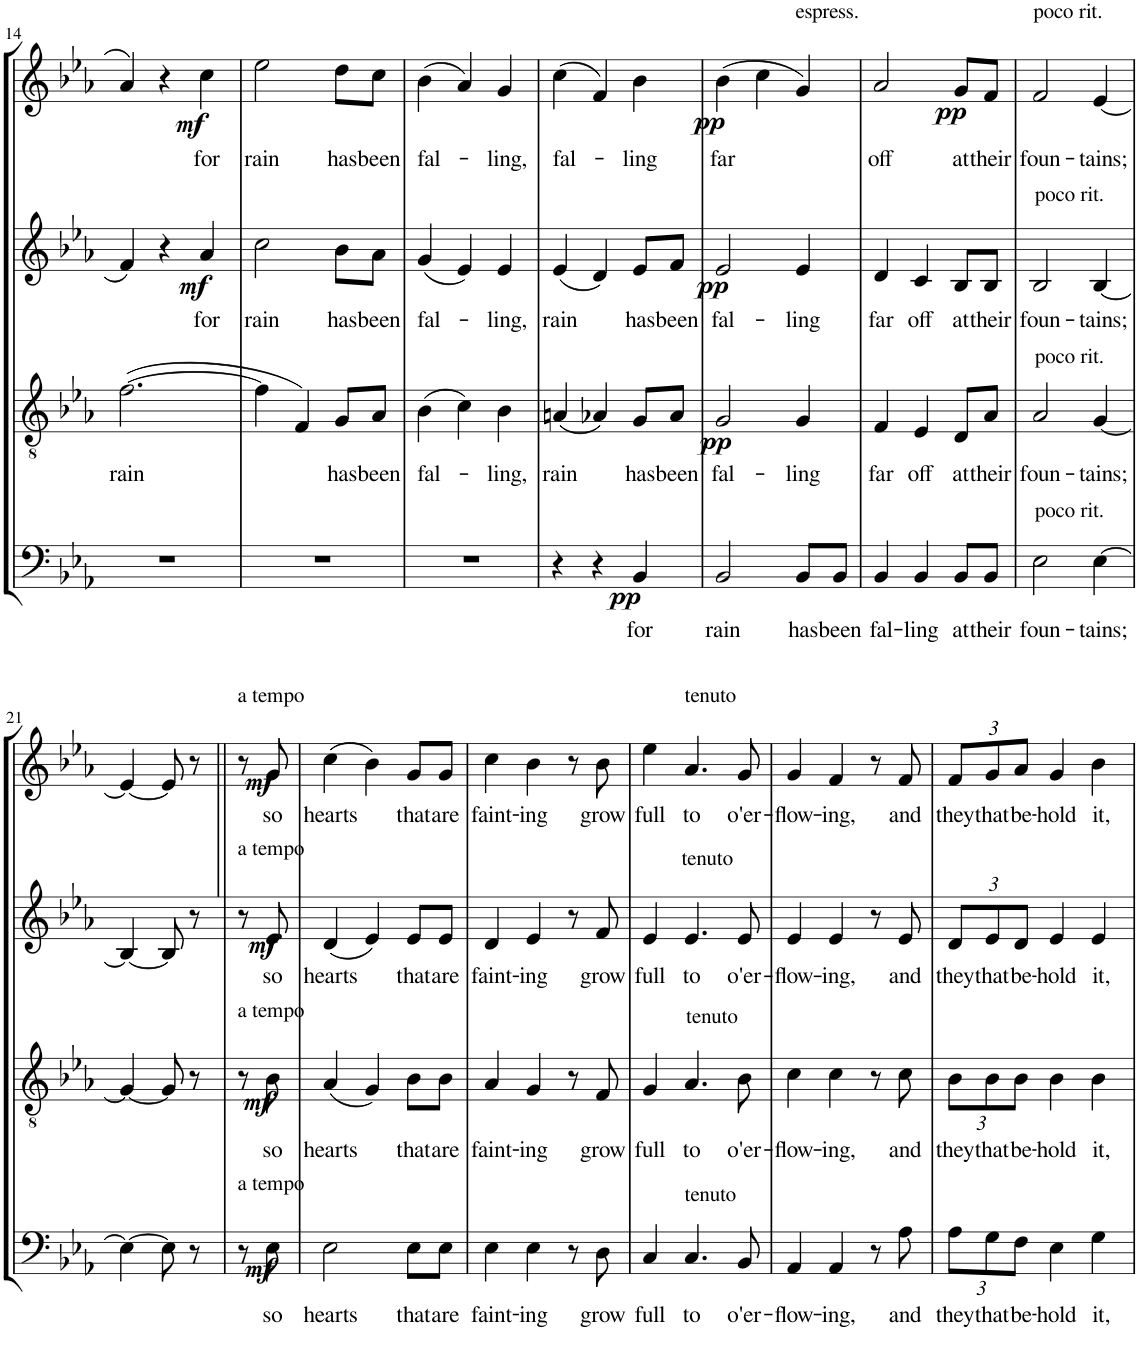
**kern	**text	**dynam	**kern	**text	**dynam	**kern	**text	**dynam	**kern	**text	**dynam
*part4	*part4	*part4	*part3	*part3	*part3	*part2	*part2	*part2	*part1	*part1	*part1
*staff4	*staff4	*staff4	*staff3	*staff3	*staff3	*staff2	*staff2	*staff2	*staff1	*staff1	*staff1
*I"Bassi	*	*	*I"Tenori	*	*	*I"Contralti	*	*	*I"Soprani	*	*
!!LO:PB:g=z
*clefF4	*	*	*clefGv2	*	*	*clefG2	*	*	*clefG2	*	*
*	*	*	*	*	*	*	*	*	*Trd1c2	*	*
*k[b-e-a-]	*	*	*k[b-e-a-]	*	*	*k[b-e-a-]	*	*	*k[b-e-a-]	*	*
*E-:	*	*	*E-:	*	*	*E-:	*	*	*E-:	*	*
*M3/4	*	*	*M3/4	*	*	*M3/4	*	*	*M3/4	*	*
=14	=14	=14	=14	=14	=14	=14	=14	=14	=14	=14	=14
!	!	!	!	!LO:LY:b	!	!	!	!	!	!	!
2.r	.	.	([2.f\	rain	.	4f/	.	.	4a-/	.	.
.	.	.	.	.	.	4r	.	.	4r	.	.
!	!	!	!	!	!	!	!LO:LY:b	!LO:DY:b	!	!LO:LY:b	!LO:DY:b
.	.	.	.	.	.	4a-/	for	mf	4cc\	for	mf
=15	=15	=15	=15	=15	=15	=15	=15	=15	=15	=15	=15
!	!	!	!	!	!	!	!LO:LY:b	!	!	!LO:LY:b	!
2.r	.	.	4f\]	.	.	2cc\	rain	.	2ee-\	rain	.
.	.	.	4F/)	.	.	.	.	.	.	.	.
!	!	!	!	!LO:LY:b	!	!	!LO:LY:b	!	!	!LO:LY:b	!
.	.	.	8G/L	has	.	8b-\L	has	.	8dd\L	has	.
!	!	!	!	!LO:LY:b	!	!	!LO:LY:b	!	!	!LO:LY:b	!
.	.	.	8A-/J	been	.	8a-\J	been	.	8cc\J	been	.
=16	=16	=16	=16	=16	=16	=16	=16	=16	=16	=16	=16
!	!	!	!	!LO:LY:b	!	!	!LO:LY:b	!	!	!LO:LY:b	!
2.r	.	.	(4B-\	fal-	.	(4g/	fal-	.	(4b-\	fal-	.
.	.	.	4c\)	.	.	4e-/)	.	.	4a-/)	.	.
!	!	!	!	!LO:LY:b	!	!	!LO:LY:b	!	!	!LO:LY:b	!
.	.	.	4B-\	-ling,	.	4e-/	-ling,	.	4g/	-ling,	.
=17	=17	=17	=17	=17	=17	=17	=17	=17	=17	=17	=17
!	!	!	!	!LO:LY:b	!	!	!LO:LY:b	!	!	!LO:LY:b	!
4r	.	.	(4An/	rain	.	(4e-/	rain	.	(4cc\	fal-	.
4r	.	.	4A-X/)	.	.	4d/)	.	.	4f/)	.	.
!	!LO:LY:b	!LO:DY:b	!	!LO:LY:b	!	!	!LO:LY:b	!	!	!LO:LY:b	!
4BB-/	for	pp	8G/L	has	.	8e-/L	has	.	4b-\	-ling	.
!	!	!	!	!LO:LY:b	!	!	!LO:LY:b	!	!	!	!
.	.	.	8A-/J	been	.	8f/J	been	.	.	.	.
=18	=18	=18	=18	=18	=18	=18	=18	=18	=18	=18	=18
!	!LO:LY:b	!	!	!LO:LY:b	!LO:DY:b	!	!LO:LY:b	!LO:DY:b	!	!LO:LY:b	!LO:DY:b
2BB-/	rain	.	2G/	fal-	pp	2e-/	fal-	pp	(4b-\	far	pp
.	.	.	.	.	.	.	.	.	4cc\	.	.
!	!	!	!	!	!	!	!	!	!LO:TX:a:t=espress.	!	!
!	!LO:LY:b	!	!	!LO:LY:b	!	!	!LO:LY:b	!	!	!	!
8BB-/L	has	.	4G/	-ling	.	4e-/	-ling	.	4g/)	.	.
!	!LO:LY:b	!	!	!	!	!	!	!	!	!	!
8BB-/J	been	.	.	.	.	.	.	.	.	.	.
=19	=19	=19	=19	=19	=19	=19	=19	=19	=19	=19	=19
!	!LO:LY:b	!	!	!LO:LY:b	!	!	!LO:LY:b	!	!	!LO:LY:b	!
4BB-/	fal-	.	4F/	far	.	4d/	far	.	2a-/	off	.
!	!LO:LY:b	!	!	!LO:LY:b	!	!	!LO:LY:b	!	!	!	!
4BB-/	-ling	.	4E-/	off	.	4c/	off	.	.	.	.
!	!LO:LY:b	!	!	!LO:LY:b	!	!	!LO:LY:b	!	!	!LO:LY:b	!LO:DY:b
8BB-/L	at	.	8D/L	at	.	8B-/L	at	.	8g/L	at	pp
!	!LO:LY:b	!	!	!LO:LY:b	!	!	!LO:LY:b	!	!	!LO:LY:b	!
8BB-/J	their	.	8A-/J	their	.	8B-/J	their	.	8f/J	their	.
=20	=20	=20	=20	=20	=20	=20	=20	=20	=20	=20	=20
!	!	!	!	!	!	!	!	!	!LO:TX:a:t=poco rit.	!	!
!	!	!	!	!	!	!LO:TX:a:t=poco rit.	!	!	!	!	!
!	!	!	!LO:TX:a:t=poco rit.	!	!	!	!	!	!	!	!
!LO:TX:a:t=poco rit.	!	!	!	!	!	!	!	!	!	!	!
!	!LO:LY:b	!	!	!LO:LY:b	!	!	!LO:LY:b	!	!	!LO:LY:b	!
2E-\	foun-	.	2A-/	foun-	.	2B-/	foun-	.	2f/	foun-	.
!	!LO:LY:b	!	!	!LO:LY:b	!	!	!LO:LY:b	!	!	!LO:LY:b	!
[4E-\	-tains;	.	[4G/	-tains;	.	[4B-/	-tains;	.	[4e-/	-tains;	.
!!LO:LB:g=z
=21	=21	=21	=21	=21	=21	=21	=21	=21	=21	=21	=21
4E-\_	.	.	4G/_	.	.	4B-/_	.	.	4e-/_	.	.
8E-\]	.	.	8G/]	.	.	8B-/]	.	.	8e-/]	.	.
8r	.	.	8r	.	.	8r	.	.	8r	.	.
=22||	=22||	=22||	=22||	=22||	=22||	=22||	=22||	=22||	=22||	=22||	=22||
!	!	!	!	!	!	!	!	!	!LO:TX:a:t=a tempo	!	!
!	!	!	!	!	!	!LO:TX:a:t=a tempo	!	!	!	!	!
!	!	!	!LO:TX:a:t=a tempo	!	!	!	!	!	!	!	!
!LO:TX:a:t=a tempo	!	!	!	!	!	!	!	!	!	!	!
8r	.	.	8r	.	.	8r	.	.	8r	.	.
!	!LO:LY:b	!LO:DY:b	!	!LO:LY:b	!LO:DY:b	!	!LO:LY:b	!LO:DY:b	!	!LO:LY:b	!LO:DY:b
8E-\	so	mf	8B-\	so	mf	8e-/	so	mf	8g/	so	mf
=23	=23	=23	=23	=23	=23	=23	=23	=23	=23	=23	=23
!	!LO:LY:b	!	!	!LO:LY:b	!	!	!LO:LY:b	!	!	!LO:LY:b	!
2E-\	hearts	.	(4A-/	hearts	.	(4d/	hearts	.	(4cc\	hearts	.
.	.	.	4G/)	.	.	4e-/)	.	.	4b-\)	.	.
!	!LO:LY:b	!	!	!LO:LY:b	!	!	!LO:LY:b	!	!	!LO:LY:b	!
8E-\L	that	.	8B-\L	that	.	8e-/L	that	.	8g/L	that	.
!	!LO:LY:b	!	!	!LO:LY:b	!	!	!LO:LY:b	!	!	!LO:LY:b	!
8E-\J	are	.	8B-\J	are	.	8e-/J	are	.	8g/J	are	.
=24	=24	=24	=24	=24	=24	=24	=24	=24	=24	=24	=24
!	!LO:LY:b	!	!	!LO:LY:b	!	!	!LO:LY:b	!	!	!LO:LY:b	!
4E-\	faint-	.	4A-/	faint-	.	4d/	faint-	.	4cc\	faint-	.
!	!LO:LY:b	!	!	!LO:LY:b	!	!	!LO:LY:b	!	!	!LO:LY:b	!
4E-\	-ing	.	4G/	-ing	.	4e-/	-ing	.	4b-\	-ing	.
8r	.	.	8r	.	.	8r	.	.	8r	.	.
!	!LO:LY:b	!	!	!LO:LY:b	!	!	!LO:LY:b	!	!	!LO:LY:b	!
8D\	grow	.	8F/	grow	.	8f/	grow	.	8b-\	grow	.
=25	=25	=25	=25	=25	=25	=25	=25	=25	=25	=25	=25
!	!LO:LY:b	!	!	!LO:LY:b	!	!	!LO:LY:b	!	!	!LO:LY:b	!
4C/	full	.	4G/	full	.	4e-/	full	.	4ee-\	full	.
!	!	!	!	!	!	!	!	!	!LO:TX:a:t=tenuto	!	!
!	!	!	!	!	!	!LO:TX:a:t=tenuto	!	!	!	!	!
!	!	!	!LO:TX:a:t=tenuto	!	!	!	!	!	!	!	!
!LO:TX:a:t=tenuto	!	!	!	!	!	!	!	!	!	!	!
!	!LO:LY:b	!	!	!LO:LY:b	!	!	!LO:LY:b	!	!	!LO:LY:b	!
4.C/	to	.	4.A-/	to	.	4.e-/	to	.	4.a-/	to	.
!	!LO:LY:b	!	!	!LO:LY:b	!	!	!LO:LY:b	!	!	!LO:LY:b	!
8BB-/	o'er-	.	8B-\	o'er-	.	8e-/	o'er-	.	8g/	o'er-	.
=26	=26	=26	=26	=26	=26	=26	=26	=26	=26	=26	=26
!	!LO:LY:b	!	!	!LO:LY:b	!	!	!LO:LY:b	!	!	!LO:LY:b	!
4AA-/	-flow-	.	4c\	-flow-	.	4e-/	-flow-	.	4g/	-flow-	.
!	!LO:LY:b	!	!	!LO:LY:b	!	!	!LO:LY:b	!	!	!LO:LY:b	!
4AA-/	-ing,	.	4c\	-ing,	.	4e-/	-ing,	.	4f/	-ing,	.
8r	.	.	8r	.	.	8r	.	.	8r	.	.
!	!LO:LY:b	!	!	!LO:LY:b	!	!	!LO:LY:b	!	!	!LO:LY:b	!
8A-\	and	.	8c\	and	.	8e-/	and	.	8f/	and	.
=27	=27	=27	=27	=27	=27	=27	=27	=27	=27	=27	=27
*Xbrackettup	*	*	*	*	*	*	*	*	*	*	*
!	!LO:LY:b	!	!	!	!	!	!	!	!	!	!
*	*	*	*Xbrackettup	*	*	*	*	*	*	*	*
!	!	!	!	!LO:LY:b	!	!	!	!	!	!	!
*	*	*	*	*	*	*Xbrackettup	*	*	*	*	*
!	!	!	!	!	!	!	!LO:LY:b	!	!	!	!
*	*	*	*	*	*	*	*	*	*Xbrackettup	*	*
!	!	!	!	!	!	!	!	!	!	!LO:LY:b	!
12A-\L	they	.	12B-\L	they	.	12d/L	they	.	12f/L	they	.
!	!LO:LY:b	!	!	!LO:LY:b	!	!	!LO:LY:b	!	!	!LO:LY:b	!
12G\	that	.	12B-\	that	.	12e-/	that	.	12g/	that	.
!	!LO:LY:b	!	!	!LO:LY:b	!	!	!LO:LY:b	!	!	!LO:LY:b	!
12F\J	be-	.	12B-\J	be-	.	12d/J	be-	.	12a-/J	be-	.
!	!LO:LY:b	!	!	!LO:LY:b	!	!	!LO:LY:b	!	!	!LO:LY:b	!
4E-\	-hold	.	4B-\	-hold	.	4e-/	-hold	.	4g/	-hold	.
!	!LO:LY:b	!	!	!LO:LY:b	!	!	!LO:LY:b	!	!	!LO:LY:b	!
4G\	it,	.	4B-\	it,	.	4e-/	it,	.	4b-\	it,	.
=	=	=	=	=	=	=	=	=	=	=	=
*-	*-	*-	*-	*-	*-	*-	*-	*-	*-	*-	*-
